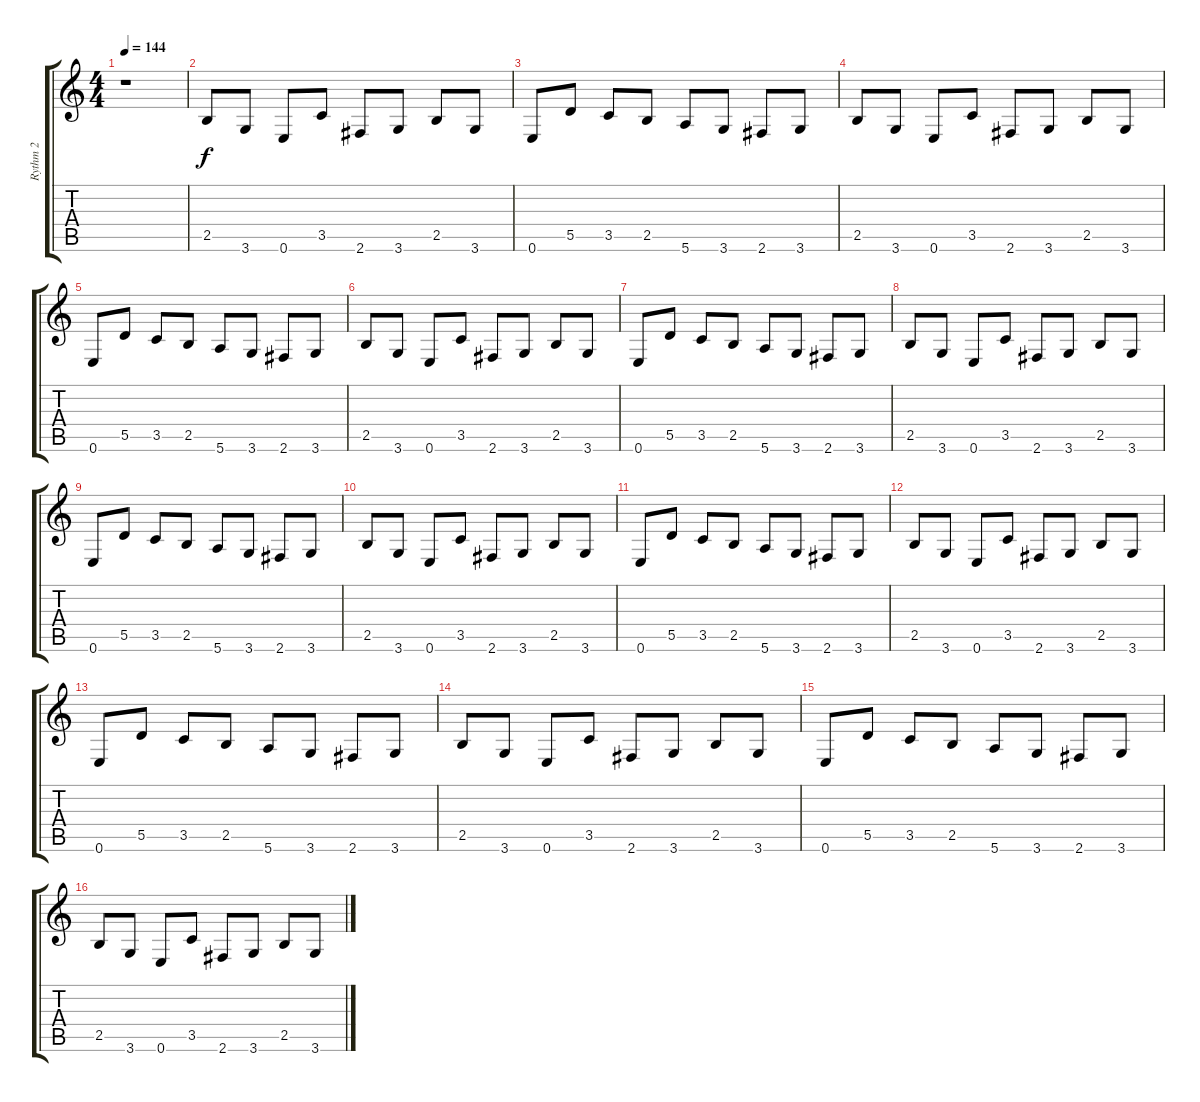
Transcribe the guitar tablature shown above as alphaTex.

\track ("Rythm 2" "Rythm 2") {instrument distortionguitar}
\staff {score tabs}
\tuning (E4 B3 G3 D3 A2 E2) {hide}
\ts (4 4)
\tempo 144
\clef g2
\ks c
r.1{dy f} |
2.5.8 3.6.8 0.6.8 3.5.8 2.6.8 3.6.8 2.5.8 3.6.8 |
0.6.8 5.5.8 3.5.8 2.5.8 5.6.8 3.6.8 2.6.8 3.6.8 |
2.5.8 3.6.8 0.6.8 3.5.8 2.6.8 3.6.8 2.5.8 3.6.8 |
0.6.8 5.5.8 3.5.8 2.5.8 5.6.8 3.6.8 2.6.8 3.6.8 |
2.5.8 3.6.8 0.6.8 3.5.8 2.6.8 3.6.8 2.5.8 3.6.8 |
0.6.8 5.5.8 3.5.8 2.5.8 5.6.8 3.6.8 2.6.8 3.6.8 |
2.5.8 3.6.8 0.6.8 3.5.8 2.6.8 3.6.8 2.5.8 3.6.8 |
0.6.8 5.5.8 3.5.8 2.5.8 5.6.8 3.6.8 2.6.8 3.6.8 |
2.5.8 3.6.8 0.6.8 3.5.8 2.6.8 3.6.8 2.5.8 3.6.8 |
0.6.8 5.5.8 3.5.8 2.5.8 5.6.8 3.6.8 2.6.8 3.6.8 |
2.5.8 3.6.8 0.6.8 3.5.8 2.6.8 3.6.8 2.5.8 3.6.8 |
0.6.8 5.5.8 3.5.8 2.5.8 5.6.8 3.6.8 2.6.8 3.6.8 |
2.5.8 3.6.8 0.6.8 3.5.8 2.6.8 3.6.8 2.5.8 3.6.8 |
0.6.8 5.5.8 3.5.8 2.5.8 5.6.8 3.6.8 2.6.8 3.6.8 |
2.5.8 3.6.8 0.6.8 3.5.8 2.6.8 3.6.8 2.5.8 3.6.8
